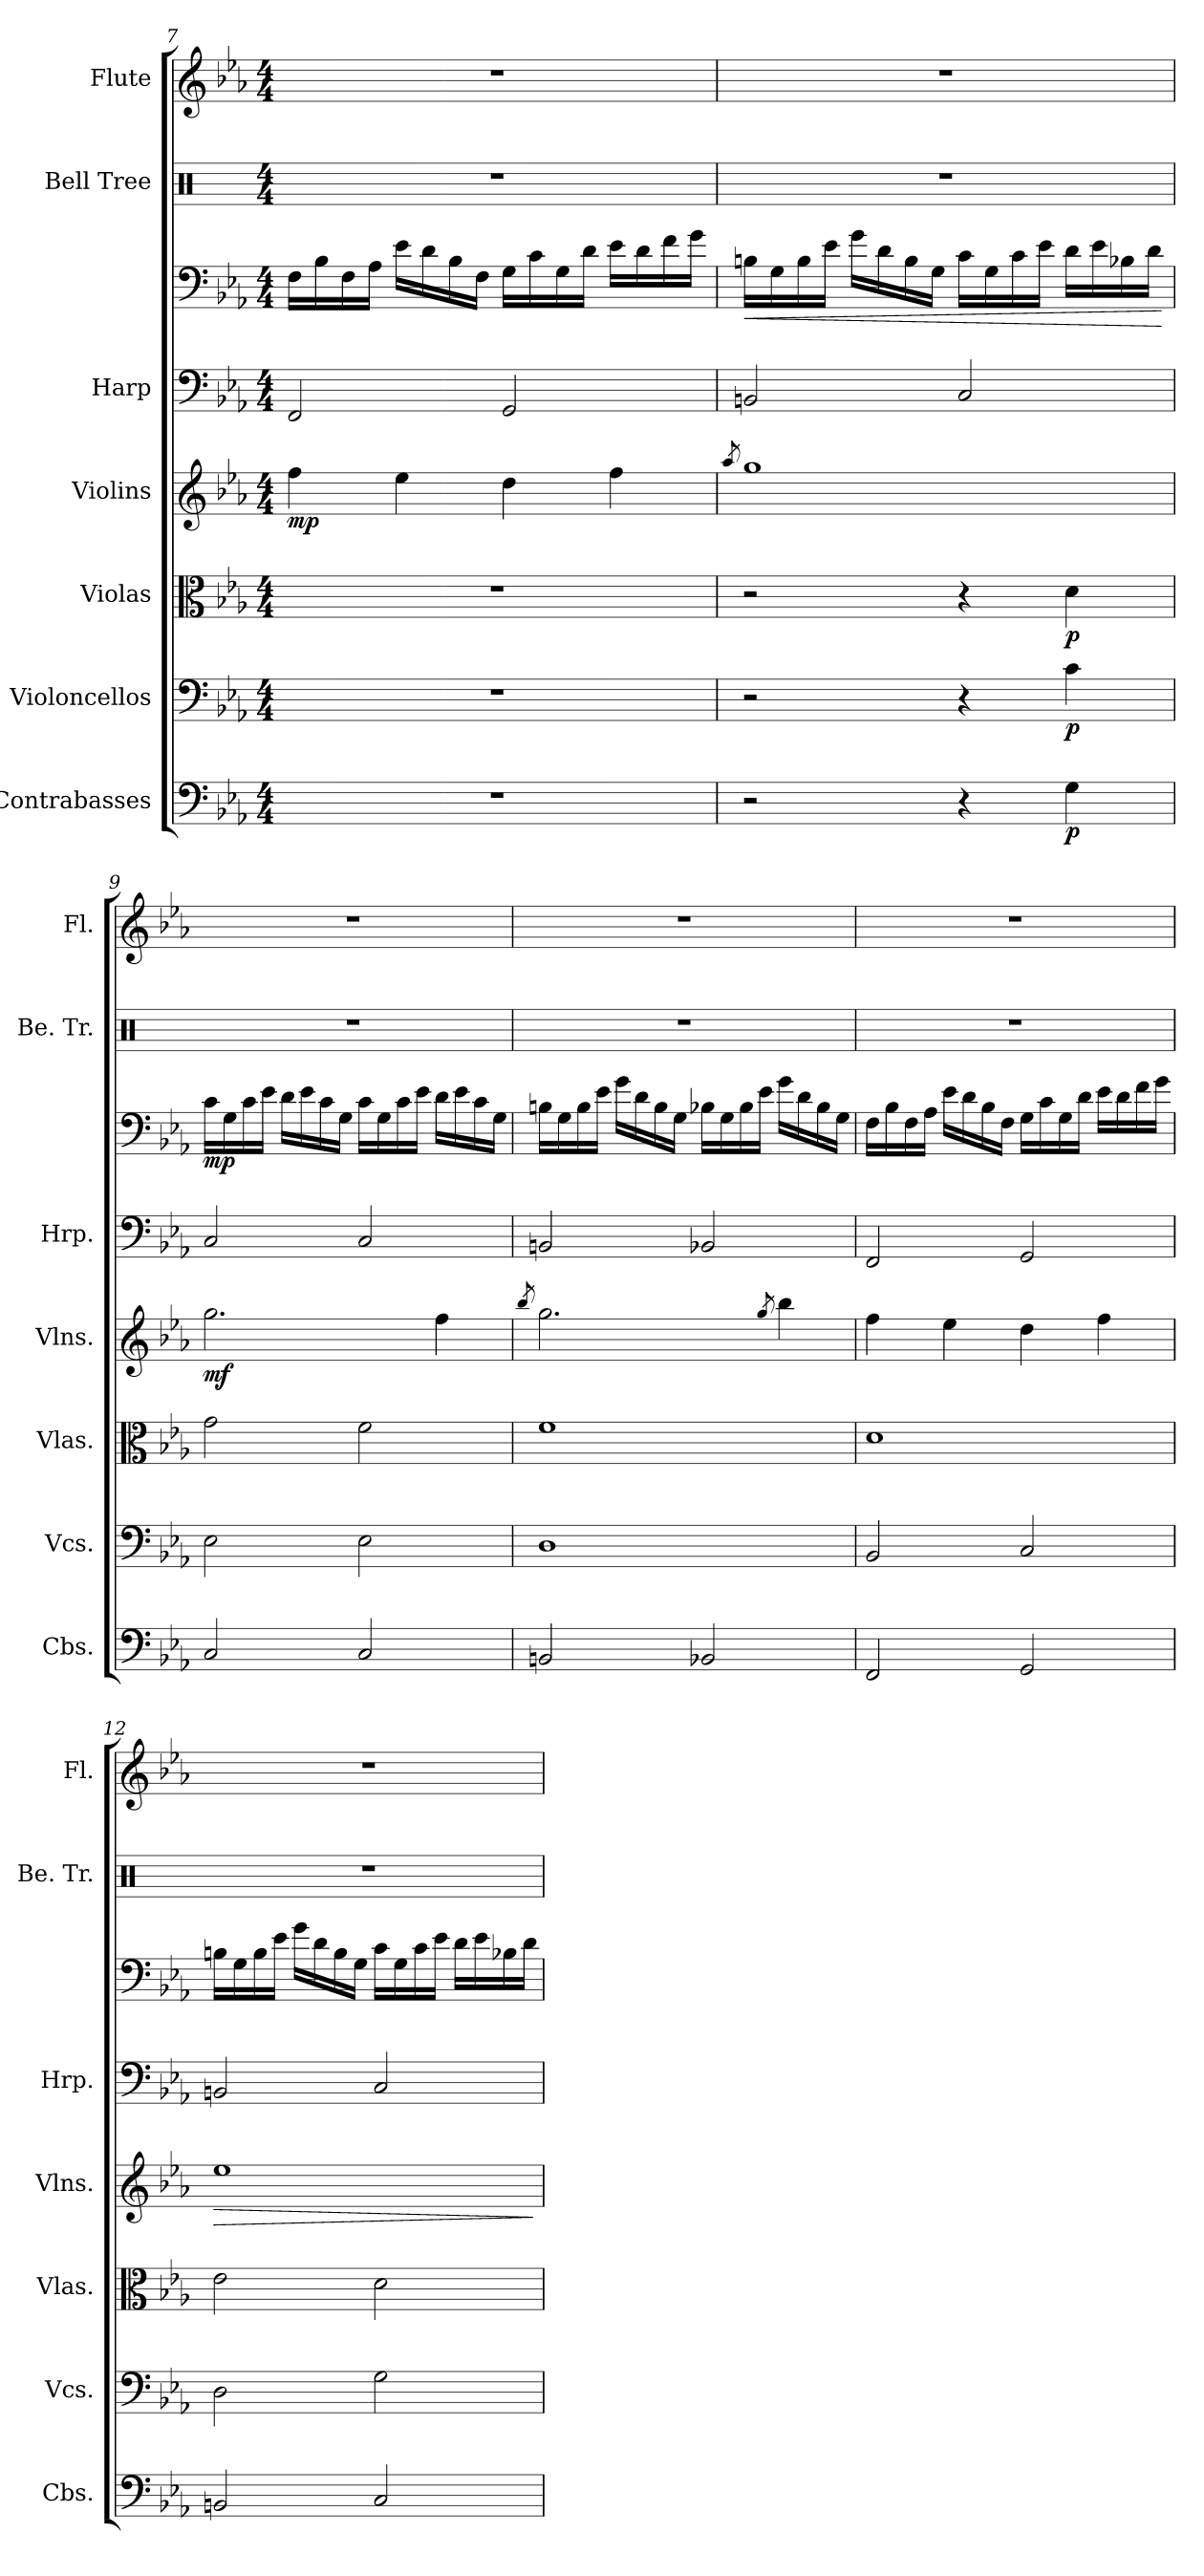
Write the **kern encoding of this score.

**kern	**dynam	**kern	**dynam	**kern	**dynam	**kern	**dynam	**kern	**kern	**dynam	**kern	**kern
*part7	*part7	*part6	*part6	*part5	*part5	*part4	*part4	*part3	*part3	*part3	*part2	*part1
*staff8	*staff8	*staff7	*staff7	*staff6	*staff6	*staff5	*staff5	*staff4	*staff3	*staff3/4	*staff2	*staff1
*I"Contrabasses	*	*I"Violoncellos	*	*I"Violas	*	*I"Violins	*	*I"Harp	*	*	*I"Bell Tree	*I"Flute
*I'Cbs.	*	*I'Vcs.	*	*I'Vlas.	*	*I'Vlns.	*	*I'Hrp.	*	*	*I'Be. Tr.	*I'Fl.
!!LO:LB:g=z
*clefF4	*	*clefF4	*	*clefC3	*	*clefG2	*	*clefF4	*clefF4	*	*clefX	*clefG2
*ITrd7c12	*	*	*	*	*	*	*	*	*	*	*	*
*k[b-e-a-]	*	*k[b-e-a-]	*	*k[b-e-a-]	*	*k[b-e-a-]	*	*k[b-e-a-]	*k[b-e-a-]	*	*k[]	*k[b-e-a-]
*M4/4	*	*M4/4	*	*M4/4	*	*M4/4	*	*M4/4	*M4/4	*	*M4/4	*M4/4
=7	=7	=7	=7	=7	=7	=7	=7	=7	=7	=7	=7	=7
!	!	!	!	!	!	!	!LO:DY:b	!	!	!	!	!
1r	.	1r	.	1r	.	4ff\	mp	2FF/	16F\LL	.	1r	1r
.	.	.	.	.	.	.	.	.	16B-\	.	.	.
.	.	.	.	.	.	.	.	.	16F\	.	.	.
.	.	.	.	.	.	.	.	.	16A-\JJ	.	.	.
.	.	.	.	.	.	4ee-\	.	.	16e-\LL	.	.	.
.	.	.	.	.	.	.	.	.	16d\	.	.	.
.	.	.	.	.	.	.	.	.	16B-\	.	.	.
.	.	.	.	.	.	.	.	.	16F\JJ	.	.	.
.	.	.	.	.	.	4dd\	.	2GG/	16G\LL	.	.	.
.	.	.	.	.	.	.	.	.	16c\	.	.	.
.	.	.	.	.	.	.	.	.	16G\	.	.	.
.	.	.	.	.	.	.	.	.	16d\JJ	.	.	.
.	.	.	.	.	.	4ff\	.	.	16e-\LL	.	.	.
.	.	.	.	.	.	.	.	.	16d\	.	.	.
.	.	.	.	.	.	.	.	.	16f\	.	.	.
.	.	.	.	.	.	.	.	.	16g\JJ	.	.	.
=8	=8	=8	=8	=8	=8	=8	=8	=8	=8	=8	=8	=8
.	.	.	.	.	.	8qaa-/	.	.	.	.	.	.
!	!	!	!	!	!	!	!	!	!	!LO:HP:b	!	!
2r	.	2r	.	2r	.	1gg	.	2BBn/	16Bn\LL	<	1r	1r
.	.	.	.	.	.	.	.	.	16G\	.	.	.
.	.	.	.	.	.	.	.	.	16B\	.	.	.
.	.	.	.	.	.	.	.	.	16e-\JJ	.	.	.
.	.	.	.	.	.	.	.	.	16g\LL	.	.	.
.	.	.	.	.	.	.	.	.	16d\	.	.	.
.	.	.	.	.	.	.	.	.	16B\	.	.	.
.	.	.	.	.	.	.	.	.	16G\JJ	.	.	.
4r	.	4r	.	4r	.	.	.	2C/	16c\LL	.	.	.
.	.	.	.	.	.	.	.	.	16G\	.	.	.
.	.	.	.	.	.	.	.	.	16c\	.	.	.
.	.	.	.	.	.	.	.	.	16e-\JJ	.	.	.
!	!LO:DY:b	!	!LO:DY:b	!	!LO:DY:b	!	!	!	!	!	!	!
4GG\	p	4c\	p	4d\	p	.	.	.	16d\LL	.	.	.
.	.	.	.	.	.	.	.	.	16e-\	.	.	.
.	.	.	.	.	.	.	.	.	16B-X\	.	.	.
.	.	.	.	.	.	.	.	.	16d\JJ	.	.	.
.	.	.	.	.	.	.	.	.	.	[	.	.
!!LO:PB:g=z
=9	=9	=9	=9	=9	=9	=9	=9	=9	=9	=9	=9	=9
!	!	!	!	!	!	!	!LO:DY:b	!	!	!LO:DY:b	!	!
2CC/	.	2E-\	.	2g\	.	2.gg\	mf	2C/	16c\LL	mp	1r	1r
.	.	.	.	.	.	.	.	.	16G\	.	.	.
.	.	.	.	.	.	.	.	.	16c\	.	.	.
.	.	.	.	.	.	.	.	.	16e-\JJ	.	.	.
.	.	.	.	.	.	.	.	.	16d\LL	.	.	.
.	.	.	.	.	.	.	.	.	16e-\	.	.	.
.	.	.	.	.	.	.	.	.	16c\	.	.	.
.	.	.	.	.	.	.	.	.	16G\JJ	.	.	.
2CC/	.	2E-\	.	2f\	.	.	.	2C/	16c\LL	.	.	.
.	.	.	.	.	.	.	.	.	16G\	.	.	.
.	.	.	.	.	.	.	.	.	16c\	.	.	.
.	.	.	.	.	.	.	.	.	16e-\JJ	.	.	.
.	.	.	.	.	.	4ff\	.	.	16d\LL	.	.	.
.	.	.	.	.	.	.	.	.	16e-\	.	.	.
.	.	.	.	.	.	.	.	.	16c\	.	.	.
.	.	.	.	.	.	.	.	.	16G\JJ	.	.	.
=10	=10	=10	=10	=10	=10	=10	=10	=10	=10	=10	=10	=10
.	.	.	.	.	.	8qbb-/	.	.	.	.	.	.
2BBBn/	.	1D	.	1f	.	2.gg\	.	2BBn/	16Bn\LL	.	1r	1r
.	.	.	.	.	.	.	.	.	16G\	.	.	.
.	.	.	.	.	.	.	.	.	16B\	.	.	.
.	.	.	.	.	.	.	.	.	16e-\JJ	.	.	.
.	.	.	.	.	.	.	.	.	16g\LL	.	.	.
.	.	.	.	.	.	.	.	.	16d\	.	.	.
.	.	.	.	.	.	.	.	.	16B\	.	.	.
.	.	.	.	.	.	.	.	.	16G\JJ	.	.	.
2BBB-X/	.	.	.	.	.	.	.	2BB-X/	16B-X\LL	.	.	.
.	.	.	.	.	.	.	.	.	16G\	.	.	.
.	.	.	.	.	.	.	.	.	16B-\	.	.	.
.	.	.	.	.	.	.	.	.	16e-\JJ	.	.	.
.	.	.	.	.	.	8qgg/	.	.	.	.	.	.
.	.	.	.	.	.	4bb-\	.	.	16g\LL	.	.	.
.	.	.	.	.	.	.	.	.	16d\	.	.	.
.	.	.	.	.	.	.	.	.	16B-\	.	.	.
.	.	.	.	.	.	.	.	.	16G\JJ	.	.	.
!!LO:LB:g=z
=11	=11	=11	=11	=11	=11	=11	=11	=11	=11	=11	=11	=11
2FFF/	.	2BB-/	.	1d	.	4ff\	.	2FF/	16F\LL	.	1r	1r
.	.	.	.	.	.	.	.	.	16B-\	.	.	.
.	.	.	.	.	.	.	.	.	16F\	.	.	.
.	.	.	.	.	.	.	.	.	16A-\JJ	.	.	.
.	.	.	.	.	.	4ee-\	.	.	16e-\LL	.	.	.
.	.	.	.	.	.	.	.	.	16d\	.	.	.
.	.	.	.	.	.	.	.	.	16B-\	.	.	.
.	.	.	.	.	.	.	.	.	16F\JJ	.	.	.
2GGG/	.	2C/	.	.	.	4dd\	.	2GG/	16G\LL	.	.	.
.	.	.	.	.	.	.	.	.	16c\	.	.	.
.	.	.	.	.	.	.	.	.	16G\	.	.	.
.	.	.	.	.	.	.	.	.	16d\JJ	.	.	.
.	.	.	.	.	.	4ff\	.	.	16e-\LL	.	.	.
.	.	.	.	.	.	.	.	.	16d\	.	.	.
.	.	.	.	.	.	.	.	.	16f\	.	.	.
.	.	.	.	.	.	.	.	.	16g\JJ	.	.	.
=12	=12	=12	=12	=12	=12	=12	=12	=12	=12	=12	=12	=12
!	!	!	!	!	!	!	!LO:HP:b	!	!	!	!	!
2BBBn/	.	2D\	.	2e-\	.	1ee-	>	2BBn/	16Bn\LL	.	1r	1r
.	.	.	.	.	.	.	.	.	16G\	.	.	.
.	.	.	.	.	.	.	.	.	16B\	.	.	.
.	.	.	.	.	.	.	.	.	16e-\JJ	.	.	.
.	.	.	.	.	.	.	.	.	16g\LL	.	.	.
.	.	.	.	.	.	.	.	.	16d\	.	.	.
.	.	.	.	.	.	.	.	.	16B\	.	.	.
.	.	.	.	.	.	.	.	.	16G\JJ	.	.	.
2CC/	.	2G\	.	2d\	.	.	.	2C/	16c\LL	.	.	.
.	.	.	.	.	.	.	.	.	16G\	.	.	.
.	.	.	.	.	.	.	.	.	16c\	.	.	.
.	.	.	.	.	.	.	.	.	16e-\JJ	.	.	.
.	.	.	.	.	.	.	.	.	16d\LL	.	.	.
.	.	.	.	.	.	.	.	.	16e-\	.	.	.
.	.	.	.	.	.	.	.	.	16B-X\	.	.	.
.	.	.	.	.	.	.	.	.	16d\JJ	.	.	.
.	.	.	.	.	.	.	]	.	.	.	.	.
=	=	=	=	=	=	=	=	=	=	=	=	=
*-	*-	*-	*-	*-	*-	*-	*-	*-	*-	*-	*-	*-
